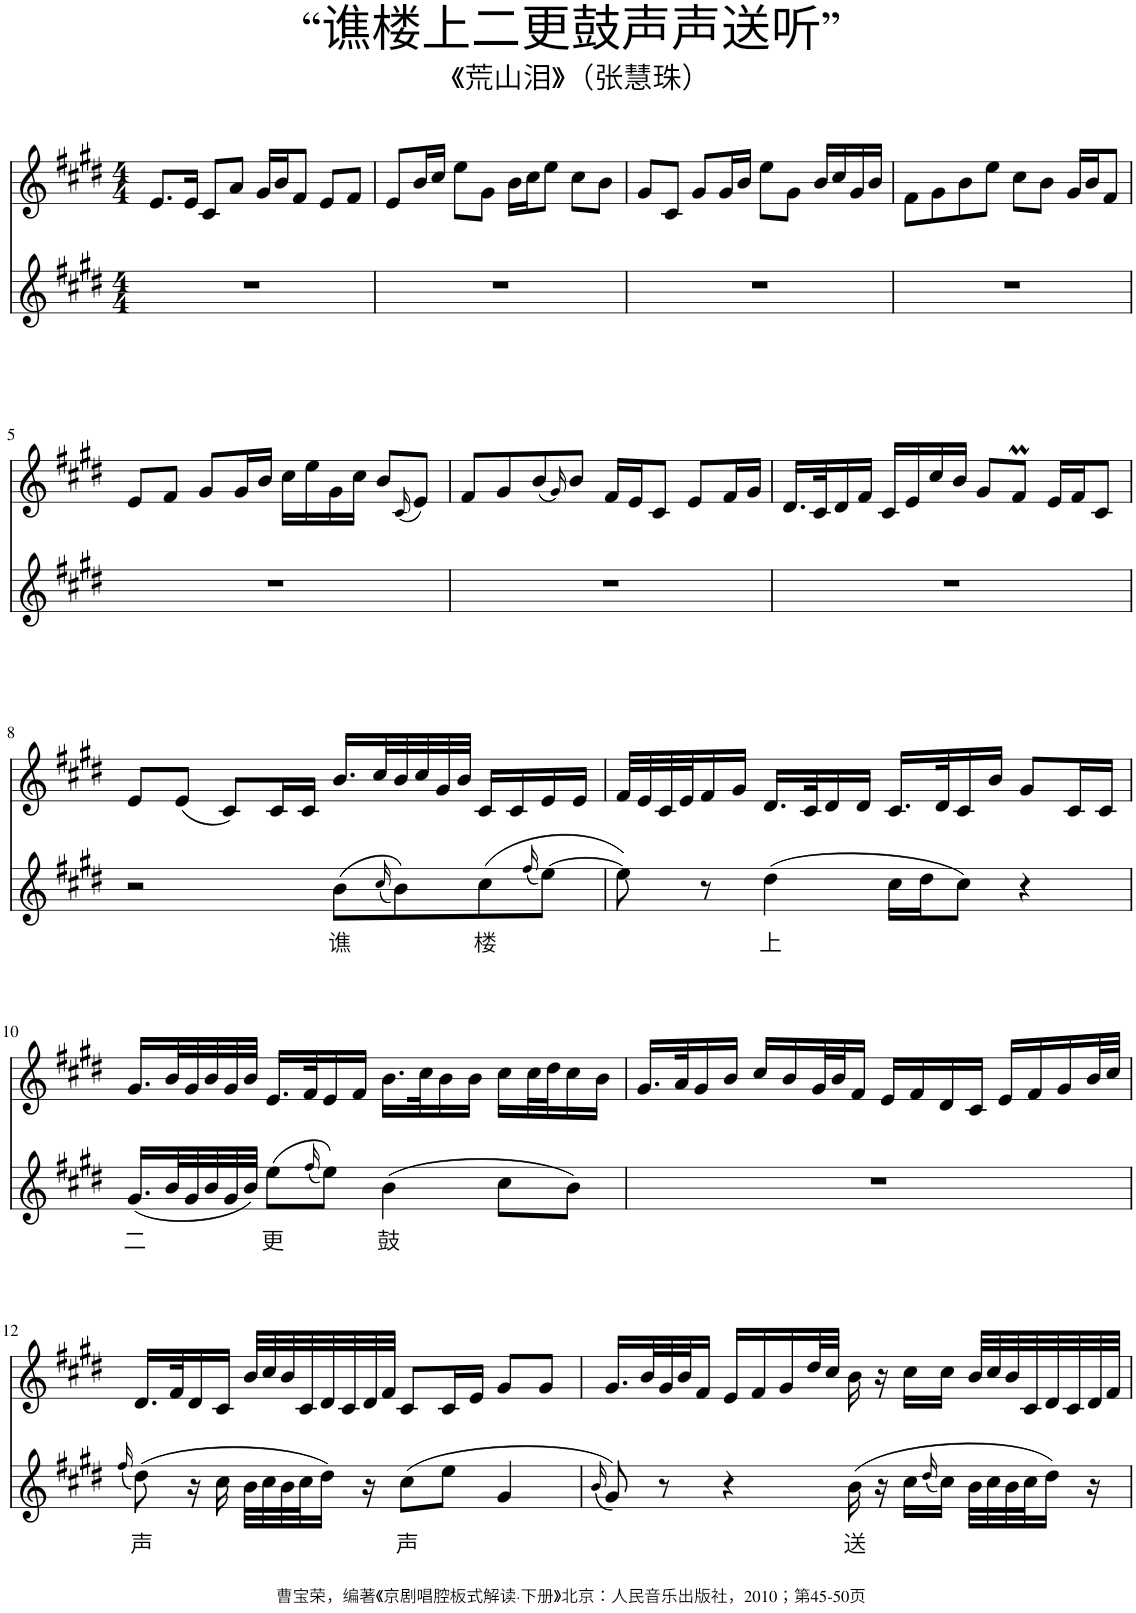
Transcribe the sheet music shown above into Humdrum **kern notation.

**kern	**text	**kern
*part2	*part2	*part1
*staff2	*staff2	*staff1
*I"Piano	*	*I"Piano
*I'Pno	*	*I'Pno
*clefG2	*	*clefG2
*k[f#c#g#d#]	*	*k[f#c#g#d#]
*M4/4	*	*M4/4
=1	=1	=1
1r	.	8.e/L
.	.	16e/Jk
.	.	8c#/L
.	.	8a/J
.	.	16g#/LL
.	.	16b/J
.	.	8f#/J
.	.	8e/L
.	.	8f#/J
=2	=2	=2
1r	.	8e/L
.	.	16b/L
.	.	16cc#/JJ
.	.	8ee\L
.	.	8g#\J
.	.	16b\LL
.	.	16cc#\J
.	.	8ee\J
.	.	8cc#\L
.	.	8b\J
=3	=3	=3
1r	.	8g#/L
.	.	8c#/J
.	.	8g#/L
.	.	16g#/L
.	.	16b/JJ
.	.	8ee\L
.	.	8g#\J
.	.	16b/LL
.	.	16cc#/
.	.	16g#/
.	.	16b/JJ
=4	=4	=4
1r	.	8f#\L
.	.	8g#\
.	.	8b\
.	.	8ee\J
.	.	8cc#\L
.	.	8b\J
.	.	16g#/LL
.	.	16b/J
.	.	8f#/J
!!LO:LB:g=z
=5	=5	=5
1r	.	8e/L
.	.	8f#/J
.	.	8g#/L
.	.	16g#/L
.	.	16b/JJ
.	.	16cc#\LL
.	.	16ee\
.	.	16g#\
.	.	16cc#\JJ
.	.	8b/L
.	.	(16qc#/
.	.	8e/J)
=6	=6	=6
1r	.	8f#/L
.	.	8g#/
.	.	(8b/
.	.	16qg#/)
.	.	8b/J
.	.	16f#/LL
.	.	16e/J
.	.	8c#/J
.	.	8e/L
.	.	16f#/L
.	.	16g#/JJ
=7	=7	=7
1r	.	16.d#/LL
.	.	32c#/K
.	.	16d#/
.	.	16f#/JJ
.	.	16c#/LL
.	.	16e/
.	.	16cc#/
.	.	16b/JJ
.	.	8g#/L
.	.	8f#M/J
.	.	16e/LL
.	.	16f#/J
.	.	8c#/J
!!LO:LB:g=z
=8	=8	=8
2r	.	8e/L
.	.	(8e/J
.	.	8c#/L)
.	.	16c#/L
.	.	16c#/JJ
!	!LO:LY:b	!
(8b\L	谯	16.b/LL
.	.	32cc#/L
(16qcc#/	.	.
8b\))	.	32b/
.	.	32cc#/
.	.	32g#/
.	.	32b/JJJ
!	!LO:LY:b	!
(8cc#\	楼	16c#/LL
.	.	16c#/
(16qff#/	.	.
[8ee\J)	.	16e/
.	.	16e/JJ
=9	=9	=9
8ee\])	.	32f#/LLL
.	.	32e/
.	.	32c#/
.	.	32e/J
8r	.	16f#/
.	.	16g#/JJ
!	!LO:LY:b	!
(4dd#\	上	16.d#/LL
.	.	32c#/K
.	.	16d#/
.	.	16d#/JJ
16cc#\LL	.	16.c#/LL
16dd#\J	.	.
.	.	32d#/K
8cc#\J)	.	16c#/
.	.	16b/JJ
4r	.	8g#/L
.	.	16c#/L
.	.	16c#/JJ
!!LO:LB:g=z
=10	=10	=10
!	!LO:LY:b	!
(16.g#/LL	二	16.g#/LL
32b/L	.	32b/L
32g#/	.	32g#/
32b/	.	32b/
32g#/	.	32g#/
32b/JJJ)	.	32b/JJJ
!	!LO:LY:b	!
(8ee\L	更	16.e/LL
.	.	32f#/K
(16qff#/	.	.
8ee\J))	.	16e/
.	.	16f#/JJ
!	!LO:LY:b	!
(4b\	鼓	16.b\LL
.	.	32cc#\K
.	.	16b\
.	.	16b\JJ
8cc#\L	.	16cc#\LL
.	.	32cc#\L
.	.	32dd#\J
8b\J)	.	16cc#\
.	.	16b\JJ
=11	=11	=11
1r	.	16.g#/LL
.	.	32a/K
.	.	16g#/
.	.	16b/JJ
.	.	16cc#/LL
.	.	16b/
.	.	32g#/L
.	.	32b/J
.	.	16f#/JJ
.	.	16e/LL
.	.	16f#/
.	.	16d#/
.	.	16c#/JJ
.	.	16e/LL
.	.	16f#/
.	.	16g#/
.	.	32b/L
.	.	32cc#/JJJ
!!LO:LB:g=z
=12	=12	=12
(16qff#/	.	.
!	!LO:LY:b	!
(8dd#\)	声	16.d#/LL
.	.	32f#/K
16r	.	16d#/
16cc#\	.	16c#/JJ
32b\LLL	.	32b/LLL
32cc#\	.	32cc#/
32b\	.	32b/
32cc#\J	.	32c#/
16dd#\JJ)	.	32d#/
.	.	32c#/
16r	.	32d#/
.	.	32f#/JJJ
!	!LO:LY:b	!
(8cc#\L	声	8c#/L
8ee\J	.	16c#/L
.	.	16e/JJ
4g#/	.	8g#/L
.	.	8g#/J
=13	=13	=13
(16qb/	.	.
8g#/))	.	16.g#/LL
.	.	32b/L
8r	.	32g#/
.	.	32b/J
.	.	16f#/JJ
4r	.	16e/LL
.	.	16f#/
.	.	16g#/
.	.	32dd#/L
.	.	32cc#/JJJ
!	!LO:LY:b	!
(16b\	送	16b\
16r	.	16r
16cc#\LL	.	16cc#\LL
(16qdd#/	.	.
16cc#\JJ)	.	16cc#\JJ
32b\LLL	.	32b/LLL
32cc#\	.	32cc#/
32b\	.	32b/
32cc#\J	.	32c#/
16dd#\JJ)	.	32d#/
.	.	32c#/
16r	.	32d#/
.	.	32f#/JJJ
=	=	=
*-	*-	*-
